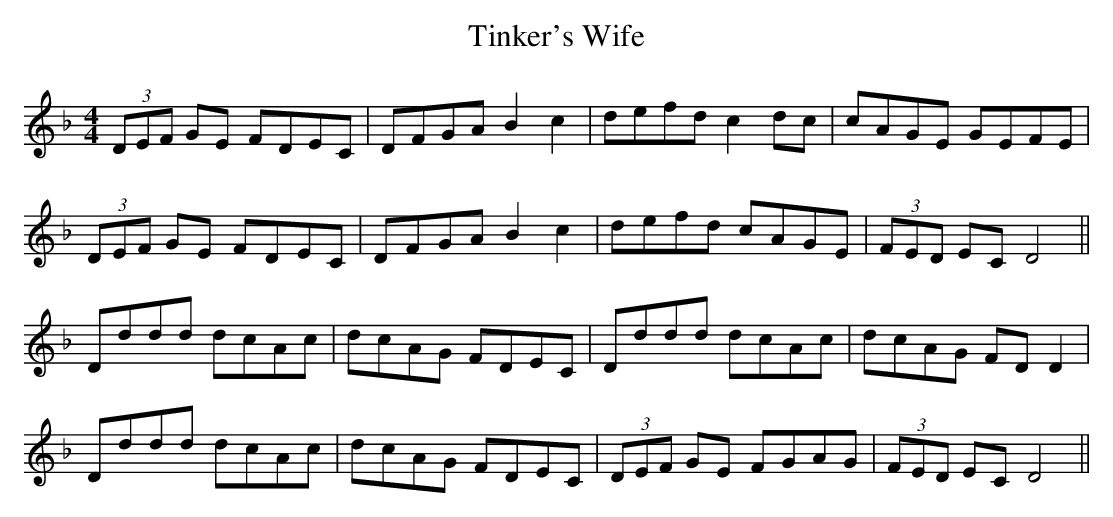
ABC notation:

X:1
T: Tinker's Wife
L: 1/8
M: 4/4
K: Dm
(3DEF GE FDEC|DFGA B2 c2|defd c2 dc|cAGE GEFE|
(3DEF GE FDEC|DFGA B2 c2|defd cAGE|(3FED EC D4||
Dddd dcAc|dcAG FDEC|Dddd dcAc|dcAG FD D2|
Dddd dcAc|dcAG FDEC|(3DEF GE FGAG|(3FED EC D4||
